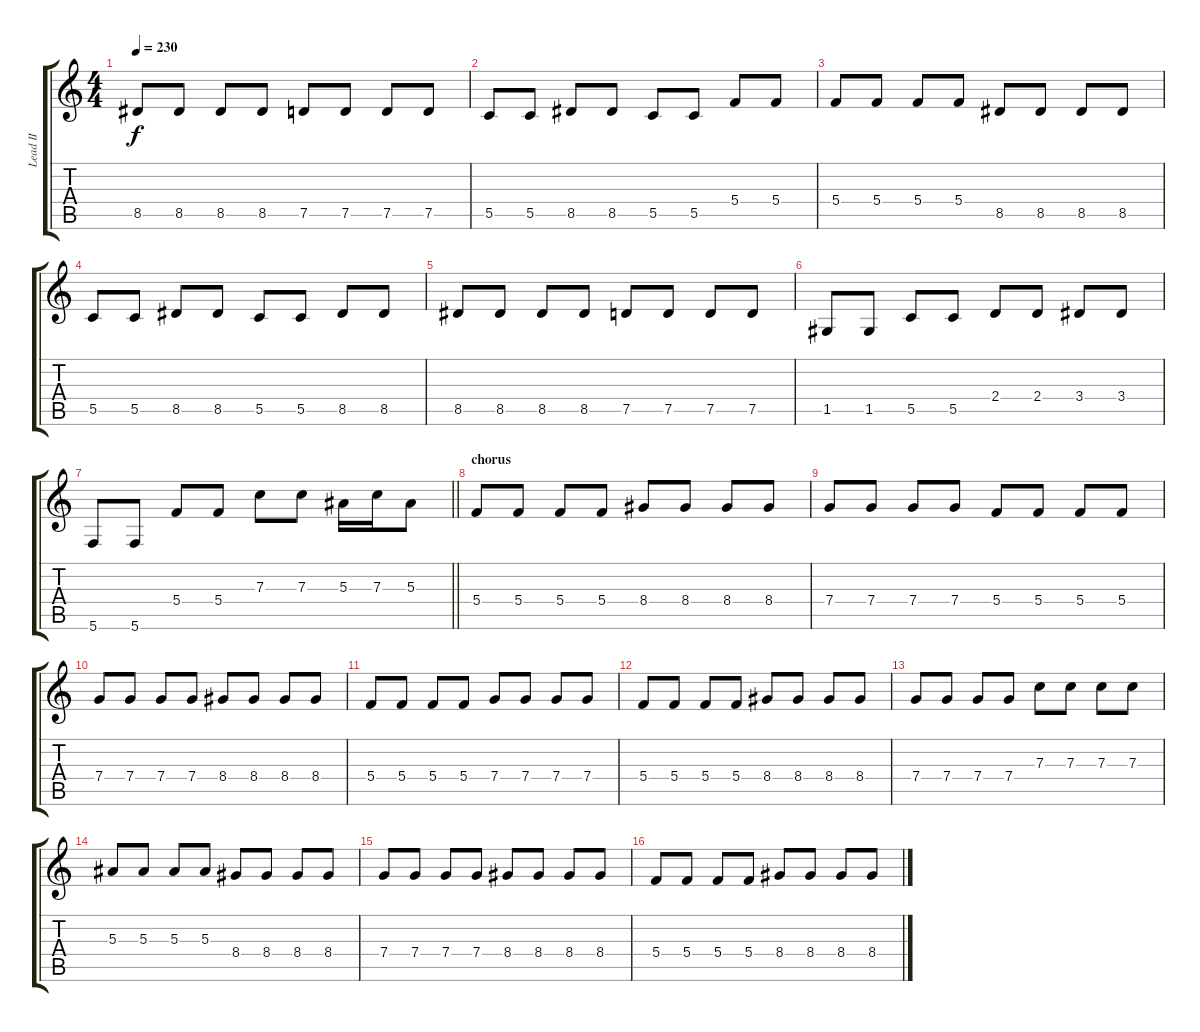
\track ("Lead II" "Lead II") {instrument distortionguitar}
\staff {score tabs}
\tuning (D4 A3 F3 C3 G2 C2) {hide}
\ts (4 4)
\tempo 230
\clef g2
\ks c
8.5.8{dy f} 8.5.8 8.5.8 8.5.8 7.5.8 7.5.8 7.5.8 7.5.8 |
5.5.8 5.5.8 8.5.8 8.5.8 5.5.8 5.5.8 5.4.8 5.4.8 |
5.4.8 5.4.8 5.4.8 5.4.8 8.5.8 8.5.8 8.5.8 8.5.8 |
5.5.8 5.5.8 8.5.8 8.5.8 5.5.8 5.5.8 8.5.8 8.5.8 |
8.5.8 8.5.8 8.5.8 8.5.8 7.5.8 7.5.8 7.5.8 7.5.8 |
1.5.8 1.5.8 5.5.8 5.5.8 2.4.8 2.4.8 3.4.8 3.4.8 |
\barLineRight lightlight
5.6.8 5.6.8 5.4.8 5.4.8 7.3.8 7.3.8 5.3.16 7.3.16 5.3.8 |
\section ("" "chorus")
5.4.8 5.4.8 5.4.8 5.4.8 8.4.8 8.4.8 8.4.8 8.4.8 |
7.4.8 7.4.8 7.4.8 7.4.8 5.4.8 5.4.8 5.4.8 5.4.8 |
7.4.8 7.4.8 7.4.8 7.4.8 8.4.8 8.4.8 8.4.8 8.4.8 |
5.4.8 5.4.8 5.4.8 5.4.8 7.4.8 7.4.8 7.4.8 7.4.8 |
5.4.8 5.4.8 5.4.8 5.4.8 8.4.8 8.4.8 8.4.8 8.4.8 |
7.4.8 7.4.8 7.4.8 7.4.8 7.3.8 7.3.8 7.3.8 7.3.8 |
5.3.8 5.3.8 5.3.8 5.3.8 8.4.8 8.4.8 8.4.8 8.4.8 |
7.4.8 7.4.8 7.4.8 7.4.8 8.4.8 8.4.8 8.4.8 8.4.8 |
5.4.8 5.4.8 5.4.8 5.4.8 8.4.8 8.4.8 8.4.8 8.4.8
